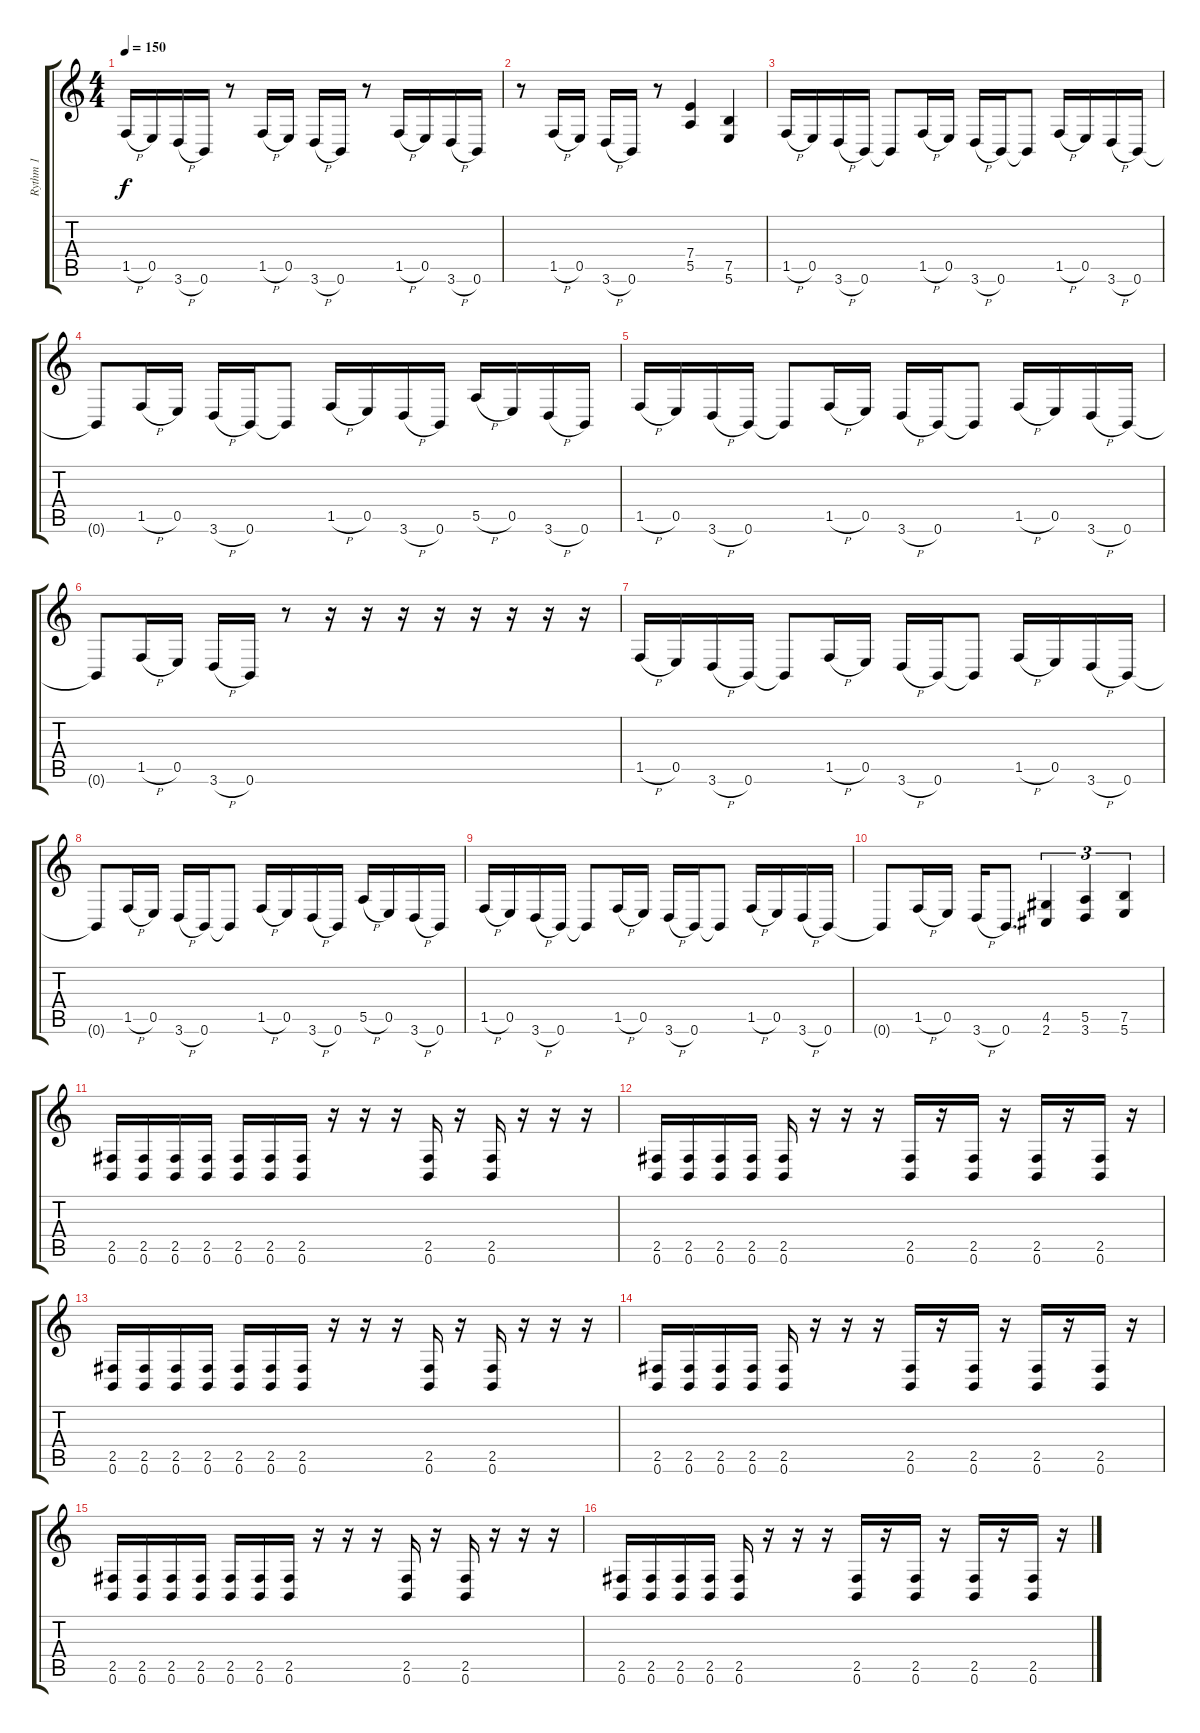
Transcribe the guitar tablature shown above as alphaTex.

\track ("Rythm 1" "Rythm 1") {instrument distortionguitar}
\staff {score tabs}
\tuning (B3 Gb3 D3 A2 E2 B1) {hide}
\ts (4 4)
\tempo 150
\clef g2
\ks c
1.5{h}.16{dy f} 0.5.16 3.6{h}.16 0.6.16 r.8 1.5{h}.16 0.5.16 3.6{h}.16 0.6.16 r.8 1.5{h}.16 0.5.16 3.6{h}.16 0.6.16 |
r.8 1.5{h}.16 0.5.16 3.6{h}.16 0.6.16 r.8 (7.4 5.5).4 (7.5 5.6).4 |
1.5{h}.16 0.5.16 3.6{h}.16 0.6.16 0.6{t}.8 1.5{h}.16 0.5.16 3.6{h}.16 0.6.16 0.6{t}.8 1.5{h}.16 0.5.16 3.6{h}.16 0.6.16 |
0.6{t}.8 1.5{h}.16 0.5.16 3.6{h}.16 0.6.16 0.6{t}.8 1.5{h}.16 0.5.16 3.6{h}.16 0.6.16 5.5{h}.16 0.5.16 3.6{h}.16 0.6.16 |
1.5{h}.16 0.5.16 3.6{h}.16 0.6.16 0.6{t}.8 1.5{h}.16 0.5.16 3.6{h}.16 0.6.16 0.6{t}.8 1.5{h}.16 0.5.16 3.6{h}.16 0.6.16 |
0.6{t}.8 1.5{h}.16 0.5.16 3.6{h}.16 0.6.16 r.8 r.16 r.16 r.16 r.16 r.16 r.16 r.16 r.16 |
1.5{h}.16 0.5.16 3.6{h}.16 0.6.16 0.6{t}.8 1.5{h}.16 0.5.16 3.6{h}.16 0.6.16 0.6{t}.8 1.5{h}.16 0.5.16 3.6{h}.16 0.6.16 |
0.6{t}.8 1.5{h}.16 0.5.16 3.6{h}.16 0.6.16 0.6{t}.8 1.5{h}.16 0.5.16 3.6{h}.16 0.6.16 5.5{h}.16 0.5.16 3.6{h}.16 0.6.16 |
1.5{h}.16 0.5.16 3.6{h}.16 0.6.16 0.6{t}.8 1.5{h}.16 0.5.16 3.6{h}.16 0.6.16 0.6{t}.8 1.5{h}.16 0.5.16 3.6{h}.16 0.6.16 |
0.6{t}.8 1.5{h}.16 0.5.16 3.6{h}.16 0.6.8{d} (4.5 2.6).4{tu (3 2)} (5.5 3.6).4{tu (3 2)} (7.5 5.6).4{tu (3 2)} |
(2.5 0.6).16 (2.5 0.6).16 (2.5 0.6).16 (2.5 0.6).16 (2.5 0.6).16 (2.5 0.6).16 (2.5 0.6).16 r.16 r.16 r.16 (2.5 0.6).16 r.16 (2.5 0.6).16 r.16 r.16 r.16 |
(2.5 0.6).16 (2.5 0.6).16 (2.5 0.6).16 (2.5 0.6).16 (2.5 0.6).16 r.16 r.16 r.16 (2.5 0.6).16 r.16 (2.5 0.6).16 r.16 (2.5 0.6).16 r.16 (2.5 0.6).16 r.16 |
(2.5 0.6).16 (2.5 0.6).16 (2.5 0.6).16 (2.5 0.6).16 (2.5 0.6).16 (2.5 0.6).16 (2.5 0.6).16 r.16 r.16 r.16 (2.5 0.6).16 r.16 (2.5 0.6).16 r.16 r.16 r.16 |
(2.5 0.6).16 (2.5 0.6).16 (2.5 0.6).16 (2.5 0.6).16 (2.5 0.6).16 r.16 r.16 r.16 (2.5 0.6).16 r.16 (2.5 0.6).16 r.16 (2.5 0.6).16 r.16 (2.5 0.6).16 r.16 |
(2.5 0.6).16 (2.5 0.6).16 (2.5 0.6).16 (2.5 0.6).16 (2.5 0.6).16 (2.5 0.6).16 (2.5 0.6).16 r.16 r.16 r.16 (2.5 0.6).16 r.16 (2.5 0.6).16 r.16 r.16 r.16 |
(2.5 0.6).16 (2.5 0.6).16 (2.5 0.6).16 (2.5 0.6).16 (2.5 0.6).16 r.16 r.16 r.16 (2.5 0.6).16 r.16 (2.5 0.6).16 r.16 (2.5 0.6).16 r.16 (2.5 0.6).16 r.16
